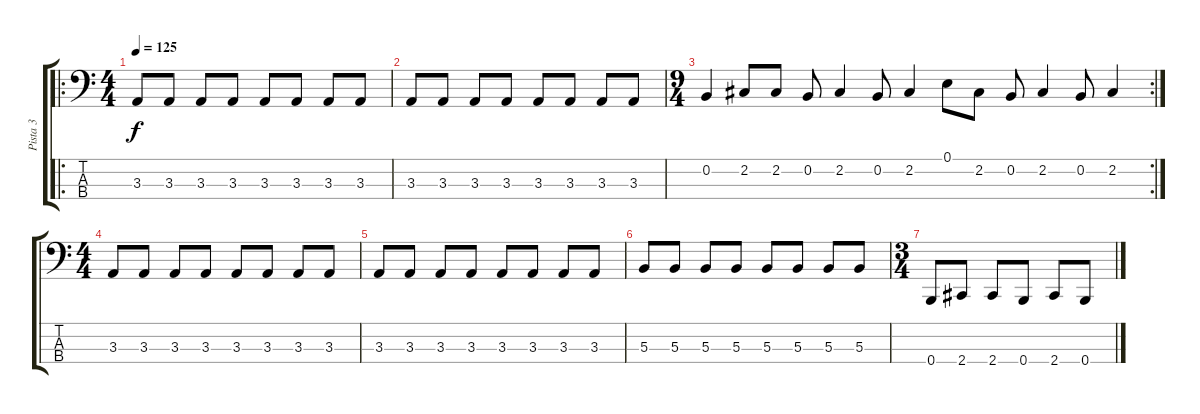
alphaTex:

\track ("Pista 3" "Pista 3") {instrument electricbassfinger}
\staff {score tabs}
\tuning (E2 B1 Gb1 B0) {hide}
\ro
\ts (4 4)
\tempo 125
\clef f4
\ks c
3.3.8{dy f} 3.3.8 3.3.8 3.3.8 3.3.8 3.3.8 3.3.8 3.3.8 |
3.3.8 3.3.8 3.3.8 3.3.8 3.3.8 3.3.8 3.3.8 3.3.8 |
\rc 2
\ts (9 4)
0.2.4 2.2.8 2.2.8 0.2.8 2.2.4 0.2.8 2.2.4 0.1.8 2.2.8 0.2.8 2.2.4 0.2.8 2.2.4 |
\ts (4 4)
3.3.8 3.3.8 3.3.8 3.3.8 3.3.8 3.3.8 3.3.8 3.3.8 |
3.3.8 3.3.8 3.3.8 3.3.8 3.3.8 3.3.8 3.3.8 3.3.8 |
5.3.8 5.3.8 5.3.8 5.3.8 5.3.8 5.3.8 5.3.8 5.3.8 |
\ts (3 4)
0.4.8 2.4.8 2.4.8 0.4.8 2.4.8 0.4.8
